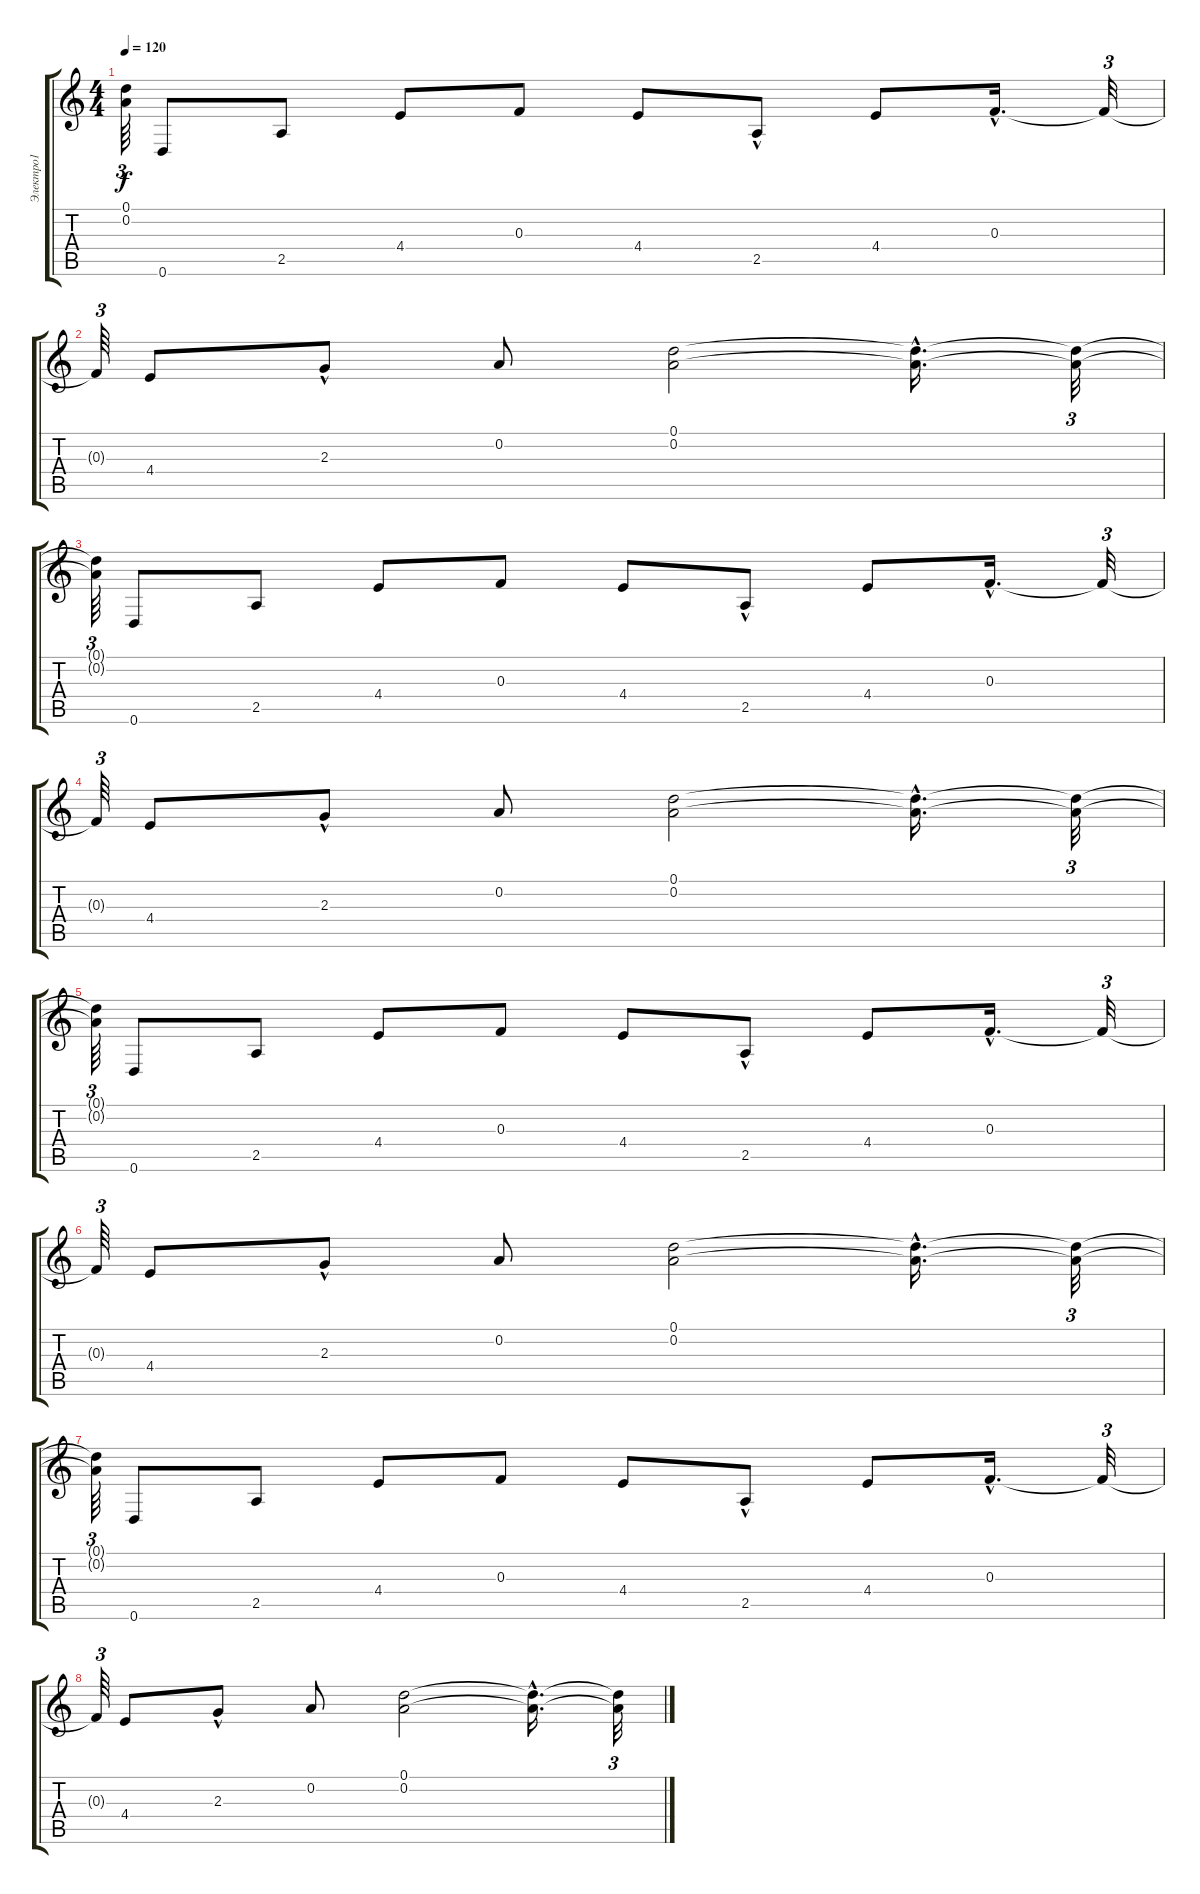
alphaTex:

\track ("Электро1" "Электро1") {instrument electricguitarclean}
\staff {score tabs}
\tuning (D4 A3 F3 C3 G2 D2) {hide}
\ts (4 4)
\tempo 120
\clef g2
\ks c
(0.1{t} 0.2{t}).64{tu (3 2) dy f} 0.6.8 2.5.8 4.4.8 0.3.8 4.4.8 2.5{hac}.8 4.4.8 0.3{hac}.16{d} 0.3{t}.32{tu (3 2)} |
0.3{t}.64{tu (3 2)} 4.4.8 2.3{hac}.8 0.2.8 (0.1 0.2).2 (0.1{hac t} 0.2{hac t}).16{d} (0.1{t} 0.2{t}).32{tu (3 2)} |
(0.1{t} 0.2{t}).64{tu (3 2)} 0.6.8 2.5.8 4.4.8 0.3.8 4.4.8 2.5{hac}.8 4.4.8 0.3{hac}.16{d} 0.3{t}.32{tu (3 2)} |
0.3{t}.64{tu (3 2)} 4.4.8 2.3{hac}.8 0.2.8 (0.1 0.2).2 (0.1{hac t} 0.2{hac t}).16{d} (0.1{t} 0.2{t}).32{tu (3 2)} |
(0.1{t} 0.2{t}).64{tu (3 2)} 0.6.8 2.5.8 4.4.8 0.3.8 4.4.8 2.5{hac}.8 4.4.8 0.3{hac}.16{d} 0.3{t}.32{tu (3 2)} |
0.3{t}.64{tu (3 2)} 4.4.8 2.3{hac}.8 0.2.8 (0.1 0.2).2 (0.1{hac t} 0.2{hac t}).16{d} (0.1{t} 0.2{t}).32{tu (3 2)} |
(0.1{t} 0.2{t}).64{tu (3 2)} 0.6.8 2.5.8 4.4.8 0.3.8 4.4.8 2.5{hac}.8 4.4.8 0.3{hac}.16{d} 0.3{t}.32{tu (3 2)} |
0.3{t}.64{tu (3 2)} 4.4.8 2.3{hac}.8 0.2.8 (0.1 0.2).2 (0.1{hac t} 0.2{hac t}).16{d} (0.1{t} 0.2{t}).32{tu (3 2)}
